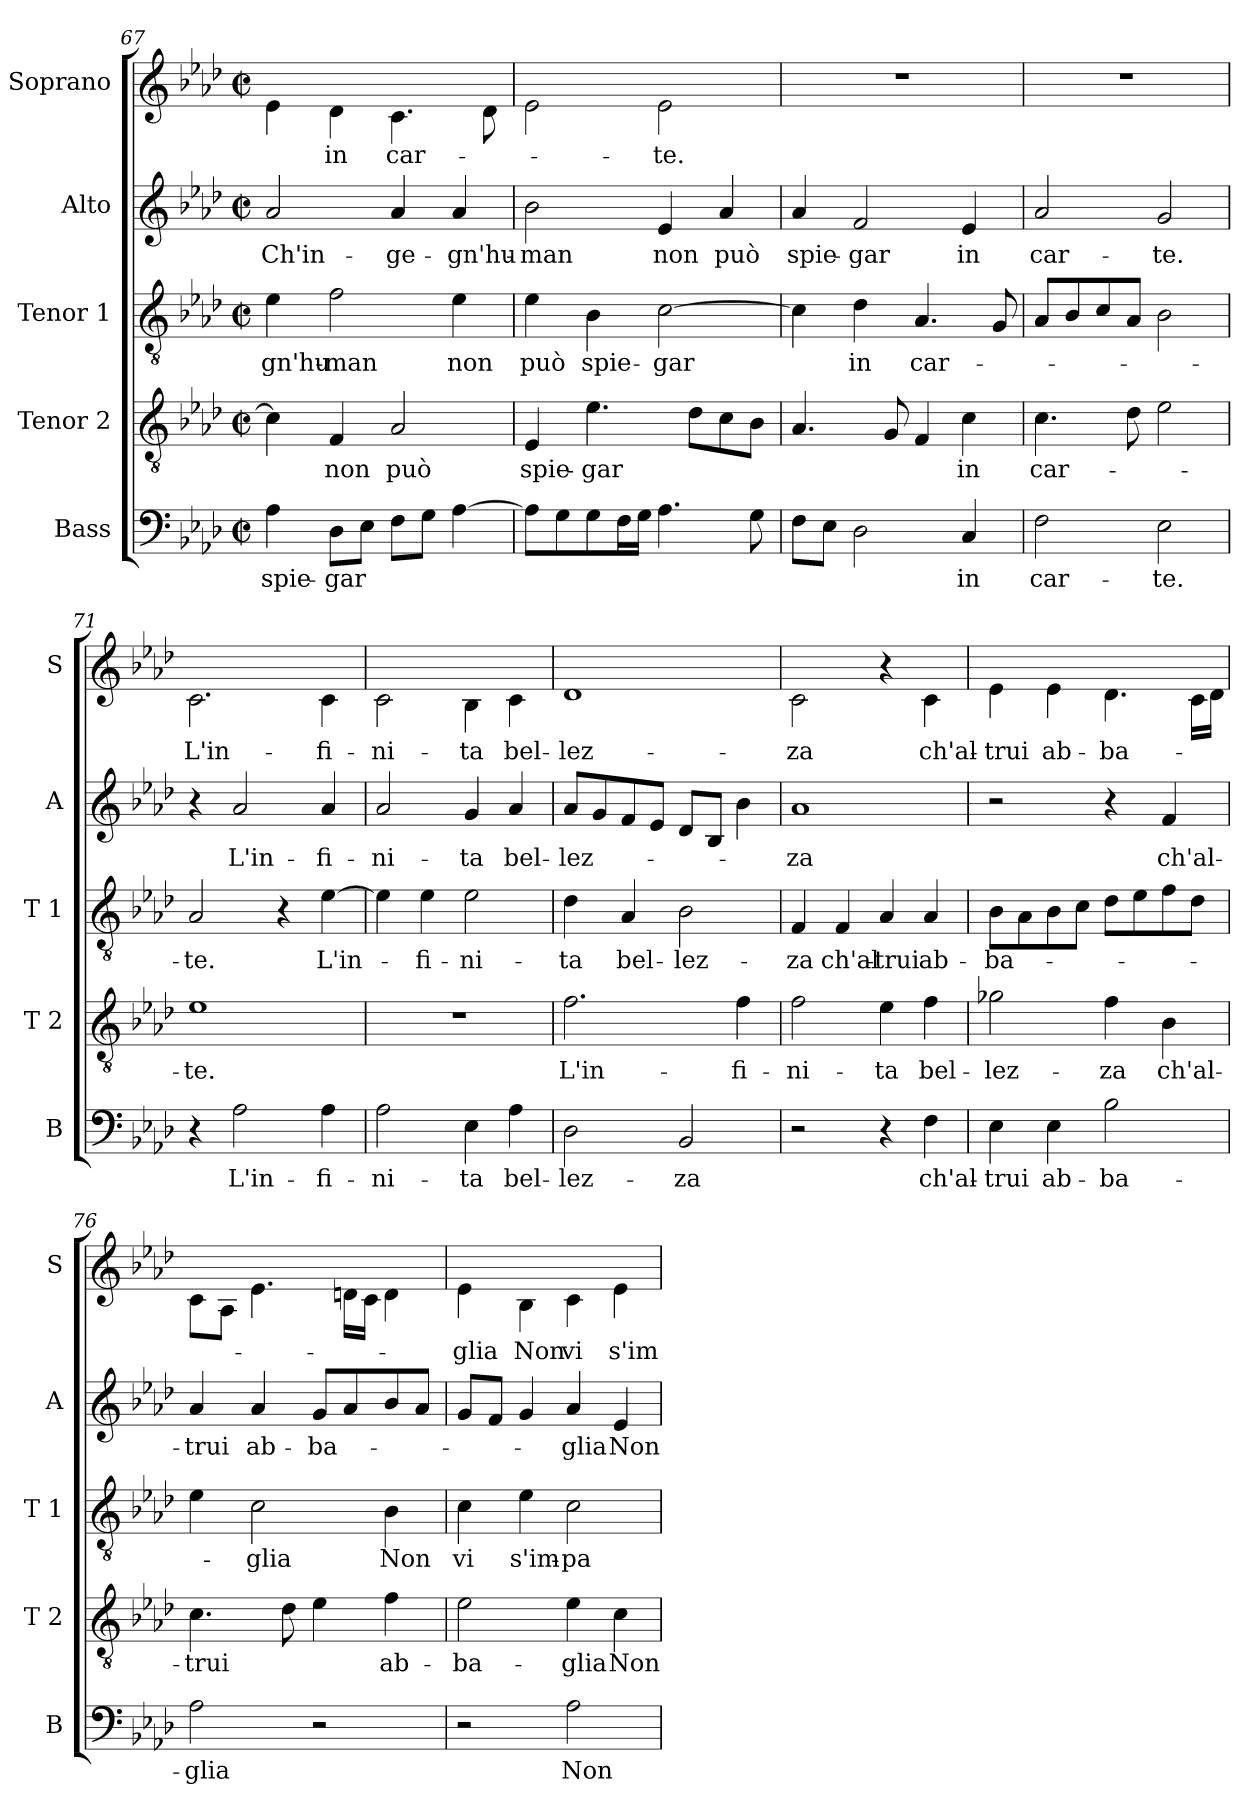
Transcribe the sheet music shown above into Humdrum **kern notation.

**kern	**text	**kern	**text	**kern	**text	**kern	**text	**kern	**text
*part5	*part5	*part4	*part4	*part3	*part3	*part2	*part2	*part1	*part1
*staff5	*staff5	*staff4	*staff4	*staff3	*staff3	*staff2	*staff2	*staff1	*staff1
*I"Bass	*	*I"Tenor 2	*	*I"Tenor 1	*	*I"Alto	*	*I"Soprano	*
*I'B	*	*I'T 2	*	*I'T 1	*	*I'A	*	*I'S	*
*clefF4	*	*clefGv2	*	*clefGv2	*	*clefG2	*	*clefG2	*
*	*	*	*	*	*	*	*	*ITrd-7c-12	*
*k[b-e-a-d-]	*	*k[b-e-a-d-]	*	*k[b-e-a-d-]	*	*k[b-e-a-d-]	*	*k[b-e-a-d-]	*
*A-:	*	*A-:	*	*A-:	*	*A-:	*	*A-:	*
*M2/2	*	*M2/2	*	*M2/2	*	*M2/2	*	*M2/2	*
*met(c|)	*	*met(c|)	*	*met(c|)	*	*met(c|)	*	*met(c|)	*
=67	=67	=67	=67	=67	=67	=67	=67	=67	=67
!	!LO:LY:b	!	!	!	!LO:LY:b	!	!LO:LY:b	!	!
4A-\	spie-	4c\]	.	4e-\	-gn'hu-	2a-/	Ch'in-	4ee-\	.
!	!LO:LY:b	!	!LO:LY:b	!	!LO:LY:b	!	!	!	!LO:LY:b
8D-\L	-gar	4F/	non	2f\	-man	.	.	4dd-\	in
8E-\J	.	.	.	.	.	.	.	.	.
!	!	!	!LO:LY:b	!	!	!	!LO:LY:b	!	!LO:LY:b
8F\L	.	2A-/	può	.	.	4a-/	-ge-	4.cc\	car-
8G\J	.	.	.	.	.	.	.	.	.
!	!	!	!	!	!LO:LY:b	!	!LO:LY:b	!	!
[4A-\	.	.	.	4e-\	non	4a-/	-gn'hu-	.	.
.	.	.	.	.	.	.	.	8dd-\	.
=68	=68	=68	=68	=68	=68	=68	=68	=68	=68
!	!	!	!LO:LY:b	!	!LO:LY:b	!	!LO:LY:b	!	!
8A-\L]	.	4E-/	spie-	4e-\	può	2b-\	-man	2ee-\	.
8G\	.	.	.	.	.	.	.	.	.
!	!	!	!LO:LY:b	!	!LO:LY:b	!	!	!	!
8G\	.	4.e-\	-gar	4B-\	spie-	.	.	.	.
16F\L	.	.	.	.	.	.	.	.	.
16G\JJ	.	.	.	.	.	.	.	.	.
!	!	!	!	!	!LO:LY:b	!	!LO:LY:b	!	!LO:LY:b
4.A-\	.	.	.	[2c\	-gar	4e-/	non	2ee-\	-te.
.	.	8d-\L	.	.	.	.	.	.	.
!	!	!	!	!	!	!	!LO:LY:b	!	!
.	.	8c\	.	.	.	4a-/	può	.	.
8G\	.	8B-\J	.	.	.	.	.	.	.
!!LO:LB:g=z
=69	=69	=69	=69	=69	=69	=69	=69	=69	=69
!	!	!	!	!	!	!	!LO:LY:b	!	!
8F\L	.	4.A-/	.	4c\]	.	4a-/	spie-	1r	.
8E-\J	.	.	.	.	.	.	.	.	.
!	!	!	!	!	!LO:LY:b	!	!LO:LY:b	!	!
2D-\	.	.	.	4d-\	in	2f/	-gar	.	.
.	.	8G/	.	.	.	.	.	.	.
!	!	!	!	!	!LO:LY:b	!	!	!	!
.	.	4F/	.	4.A-/	car-	.	.	.	.
!	!LO:LY:b	!	!LO:LY:b	!	!	!	!LO:LY:b	!	!
4C/	in	4c\	in	.	.	4e-/	in	.	.
.	.	.	.	8G/	.	.	.	.	.
=70	=70	=70	=70	=70	=70	=70	=70	=70	=70
!	!LO:LY:b	!	!LO:LY:b	!	!	!	!LO:LY:b	!	!
2F\	car-	4.c\	car-	8A-/L	.	2a-/	car-	1r	.
.	.	.	.	8B-/	.	.	.	.	.
.	.	.	.	8c/	.	.	.	.	.
.	.	8d-\	.	8A-/J	.	.	.	.	.
!	!LO:LY:b	!	!	!	!	!	!LO:LY:b	!	!
2E-\	-te.	2e-\	.	2B-\	.	2g/	-te.	.	.
=71	=71	=71	=71	=71	=71	=71	=71	=71	=71
!	!	!	!LO:LY:b	!	!LO:LY:b	!	!	!	!LO:LY:b
4r	.	1e-	-te.	2A-/	-te.	4r	.	2.cc\	L'in-
!	!LO:LY:b	!	!	!	!	!	!LO:LY:b	!	!
2A-\	L'in-	.	.	.	.	2a-/	L'in-	.	.
.	.	.	.	4r	.	.	.	.	.
!	!LO:LY:b	!	!	!	!LO:LY:b	!	!LO:LY:b	!	!LO:LY:b
4A-\	-fi-	.	.	[4e-\	L'in-	4a-/	-fi-	4cc\	-fi-
=72	=72	=72	=72	=72	=72	=72	=72	=72	=72
!	!LO:LY:b	!	!	!	!	!	!LO:LY:b	!	!LO:LY:b
2A-\	-ni-	1r	.	4e-\]	.	2a-/	-ni-	2cc\	-ni-
!	!	!	!	!	!LO:LY:b	!	!	!	!
.	.	.	.	4e-\	-fi-	.	.	.	.
!	!LO:LY:b	!	!	!	!LO:LY:b	!	!LO:LY:b	!	!LO:LY:b
4E-\	-ta	.	.	2e-\	-ni-	4g/	-ta	4b-\	-ta
!	!LO:LY:b	!	!	!	!	!	!LO:LY:b	!	!LO:LY:b
4A-\	bel-	.	.	.	.	4a-/	bel-	4cc\	bel-
=73	=73	=73	=73	=73	=73	=73	=73	=73	=73
!	!LO:LY:b	!	!LO:LY:b	!	!LO:LY:b	!	!LO:LY:b	!	!LO:LY:b
2D-\	-lez-	2.f\	L'in-	4d-\	-ta	8a-/L	-lez-	1dd-	-lez-
.	.	.	.	.	.	8g/	.	.	.
!	!	!	!	!	!LO:LY:b	!	!	!	!
.	.	.	.	4A-/	bel-	8f/	.	.	.
.	.	.	.	.	.	8e-/J	.	.	.
!	!LO:LY:b	!	!	!	!LO:LY:b	!	!	!	!
2BB-/	-za	.	.	2B-\	-lez-	8d-/L	.	.	.
.	.	.	.	.	.	8B-/J	.	.	.
!	!	!	!LO:LY:b	!	!	!	!	!	!
.	.	4f\	-fi-	.	.	4b-\	.	.	.
=74	=74	=74	=74	=74	=74	=74	=74	=74	=74
!	!	!	!LO:LY:b	!	!LO:LY:b	!	!LO:LY:b	!	!LO:LY:b
2r	.	2f\	-ni-	4F/	-za	1a-	-za	2cc\	-za
!	!	!	!	!	!LO:LY:b	!	!	!	!
.	.	.	.	4F/	ch'al-	.	.	.	.
!	!	!	!LO:LY:b	!	!LO:LY:b	!	!	!	!
4r	.	4e-\	-ta	4A-/	-trui	.	.	4r	.
!	!LO:LY:b	!	!LO:LY:b	!	!LO:LY:b	!	!	!	!LO:LY:b
4F\	ch'al-	4f\	bel-	4A-/	ab-	.	.	4cc\	ch'al-
=75	=75	=75	=75	=75	=75	=75	=75	=75	=75
!	!LO:LY:b	!	!LO:LY:b	!	!LO:LY:b	!	!	!	!LO:LY:b
4E-\	-trui	2g-X\	-lez-	8B-\L	-ba-	2r	.	4ee-\	-trui
.	.	.	.	8A-\	.	.	.	.	.
!	!LO:LY:b	!	!	!	!	!	!	!	!LO:LY:b
4E-\	ab-	.	.	8B-\	.	.	.	4ee-\	ab-
.	.	.	.	8c\J	.	.	.	.	.
!	!LO:LY:b	!	!LO:LY:b	!	!	!	!	!	!LO:LY:b
2B-\	-ba-	4f\	-za	8d-\L	.	4r	.	4.dd-\	-ba-
.	.	.	.	8e-\	.	.	.	.	.
!	!	!	!LO:LY:b	!	!	!	!LO:LY:b	!	!
.	.	4B-\	ch'al-	8f\	.	4f/	ch'al-	.	.
.	.	.	.	8d-\J	.	.	.	16cc\LL	.
.	.	.	.	.	.	.	.	16dd-\JJ	.
!!LO:PB:g=z
=76	=76	=76	=76	=76	=76	=76	=76	=76	=76
!	!LO:LY:b	!	!LO:LY:b	!	!	!	!LO:LY:b	!	!
2A-\	-glia	4.c\	-trui	4e-\	.	4a-/	-trui	8cc\L	.
.	.	.	.	.	.	.	.	8a-\J	.
!	!	!	!	!	!LO:LY:b	!	!LO:LY:b	!	!
.	.	.	.	2c\	-glia	4a-/	ab-	4.ee-\	.
.	.	8d-\	.	.	.	.	.	.	.
!	!	!	!	!	!	!	!LO:LY:b	!	!
2r	.	4e-\	.	.	.	8g/L	-ba-	.	.
.	.	.	.	.	.	8a-/	.	16ddn\LL	.
.	.	.	.	.	.	.	.	16cc\JJ	.
!	!	!	!LO:LY:b	!	!LO:LY:b	!	!	!	!
.	.	4f\	ab-	4B-\	Non	8b-/	.	4dd\	.
.	.	.	.	.	.	8a-/J	.	.	.
=77	=77	=77	=77	=77	=77	=77	=77	=77	=77
!	!	!	!LO:LY:b	!	!LO:LY:b	!	!	!	!LO:LY:b
2r	.	2e-\	-ba-	4c\	vi	8g/L	.	4ee-\	-glia
.	.	.	.	.	.	8f/J	.	.	.
!	!	!	!	!	!LO:LY:b	!	!	!	!LO:LY:b
.	.	.	.	4e-\	s'im-	4g/	.	4b-\	Non
!	!LO:LY:b	!	!LO:LY:b	!	!LO:LY:b	!	!LO:LY:b	!	!LO:LY:b
2A-\	Non	4e-\	-glia	2c\	-pa-	4a-/	-glia	4cc\	vi
!	!	!	!LO:LY:b	!	!	!	!LO:LY:b	!	!LO:LY:b
.	.	4c\	Non	.	.	4e-/	Non	4ee-\	s'im-
=	=	=	=	=	=	=	=	=	=
*-	*-	*-	*-	*-	*-	*-	*-	*-	*-
